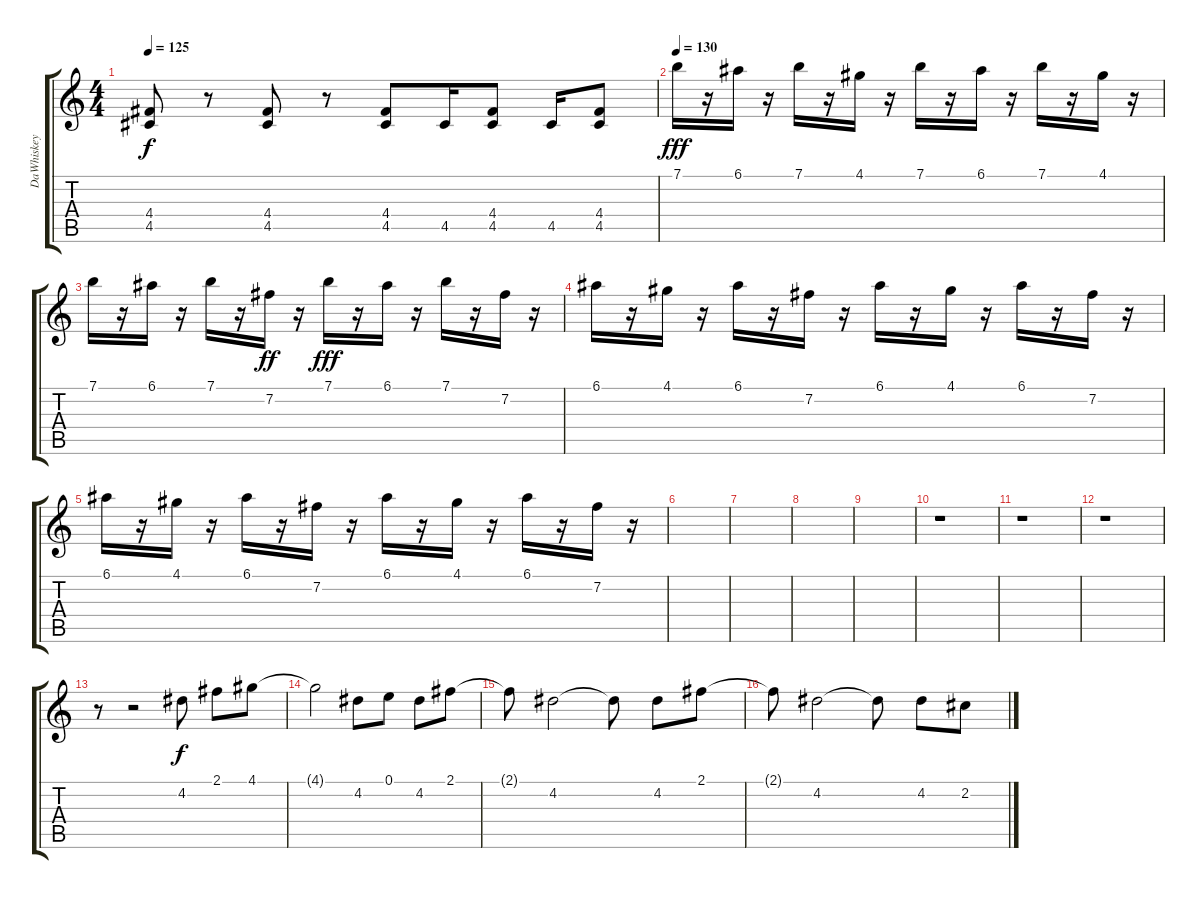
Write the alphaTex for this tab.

\track ("DaWhiskey" "DaWhiskey") {instrument distortionguitar}
\staff {score tabs}
\tuning (E4 B3 G3 D3 A2 E2) {hide}
\ts (4 4)
\tempo 125
\clef g2
\ks c
(4.4 4.5).8{dy f} r.8 (4.4 4.5).8 r.8 (4.4 4.5).8 4.5.16 (4.4 4.5).8 4.5.16 (4.4 4.5).8 |
\tempo 130
7.1.16{dy fff} r.16 6.1.16 r.16 7.1.16 r.16 4.1.16 r.16 7.1.16 r.16 6.1.16 r.16 7.1.16 r.16 4.1.16 r.16 |
7.1.16 r.16 6.1.16 r.16 7.1.16 r.16 7.2.16{dy ff} r.16 7.1.16{dy fff} r.16 6.1.16 r.16 7.1.16 r.16 7.2.16 r.16 |
6.1.16 r.16 4.1.16 r.16 6.1.16 r.16 7.2.16 r.16 6.1.16 r.16 4.1.16 r.16 6.1.16 r.16 7.2.16 r.16 |
6.1.16 r.16 4.1.16 r.16 6.1.16 r.16 7.2.16 r.16 6.1.16 r.16 4.1.16 r.16 6.1.16 r.16 7.2.16 r.16 |
|
|
|
|
r.1 |
r.1 |
r.1 |
r.8 r.2 4.2.8{dy f} 2.1.8 4.1.8 |
4.1{t}.2 4.2.8 0.1.8 4.2.8 2.1.8 |
2.1{t}.8 4.2.2 4.2{t}.8 4.2.8 2.1.8 |
2.1{t}.8 4.2.2 4.2{t}.8 4.2.8 2.2.8
